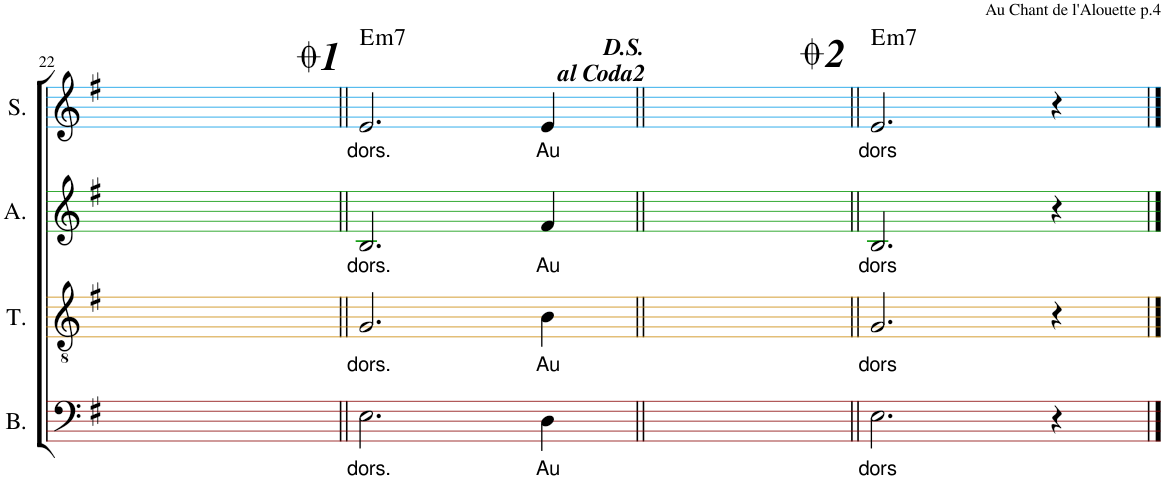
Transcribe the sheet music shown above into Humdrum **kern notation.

**kern	**text	**kern	**text	**kern	**text	**kern	**text	**harte
*part4	*part4	*part3	*part3	*part2	*part2	*part1	*part1	*part1
*staff4	*staff4	*staff3	*staff3	*staff2	*staff2	*staff1	*staff1	*
*I"Basse	*	*I"Ténor	*	*I"Alto	*	*I"Soprano	*	*
*I'B.	*	*I'T.	*	*I'A.	*	*I'S.	*	*
!!LO:PB:g=z
*clefF4	*	*clefGv2	*	*clefG2	*	*clefG2	*	*
*k[f#]	*	*k[f#]	*	*k[f#]	*	*k[f#]	*	*
*M4/4	*	*M4/4	*	*M4/4	*	*M4/4	*	*
=22	=22	=22	=22	=22	=22	=22	=22	=22
1ryy	.	1ryy	.	1ryy	.	1ryy	.	.
=23||	=23||	=23||	=23||	=23||	=23||	=23||	=23||	=23||
!	!LO:LY:b	!	!LO:LY:b	!	!LO:LY:b	!	!LO:LY:b	!LO:H:kt=m7
2.E\	-dors.	2.G/	-dors.	2.B/	-dors.	2.e/	-dors.	E:min7
!	!LO:LY:b	!	!LO:LY:b	!	!LO:LY:b	!	!LO:LY:b	!
4D\	Au	4B\	Au	4f#/	Au	4e/	Au	.
!	!	!	!	!	!	!LO:TX:a:t=D.S. \nal Coda2	!	!
=24||	=24||	=24||	=24||	=24||	=24||	=24||	=24||	=24||
1ryy	.	1ryy	.	1ryy	.	1ryy	.	.
=25||	=25||	=25||	=25||	=25||	=25||	=25||	=25||	=25||
!	!LO:LY:b	!	!LO:LY:b	!	!LO:LY:b	!	!LO:LY:b	!LO:H:kt=m7
2.E\	-dors	2.G/	-dors	2.B/	-dors	2.e/	-dors	E:min7
4r	.	4r	.	4r	.	4r	.	.
==	==	==	==	==	==	==	==	==
*-	*-	*-	*-	*-	*-	*-	*-	*-
